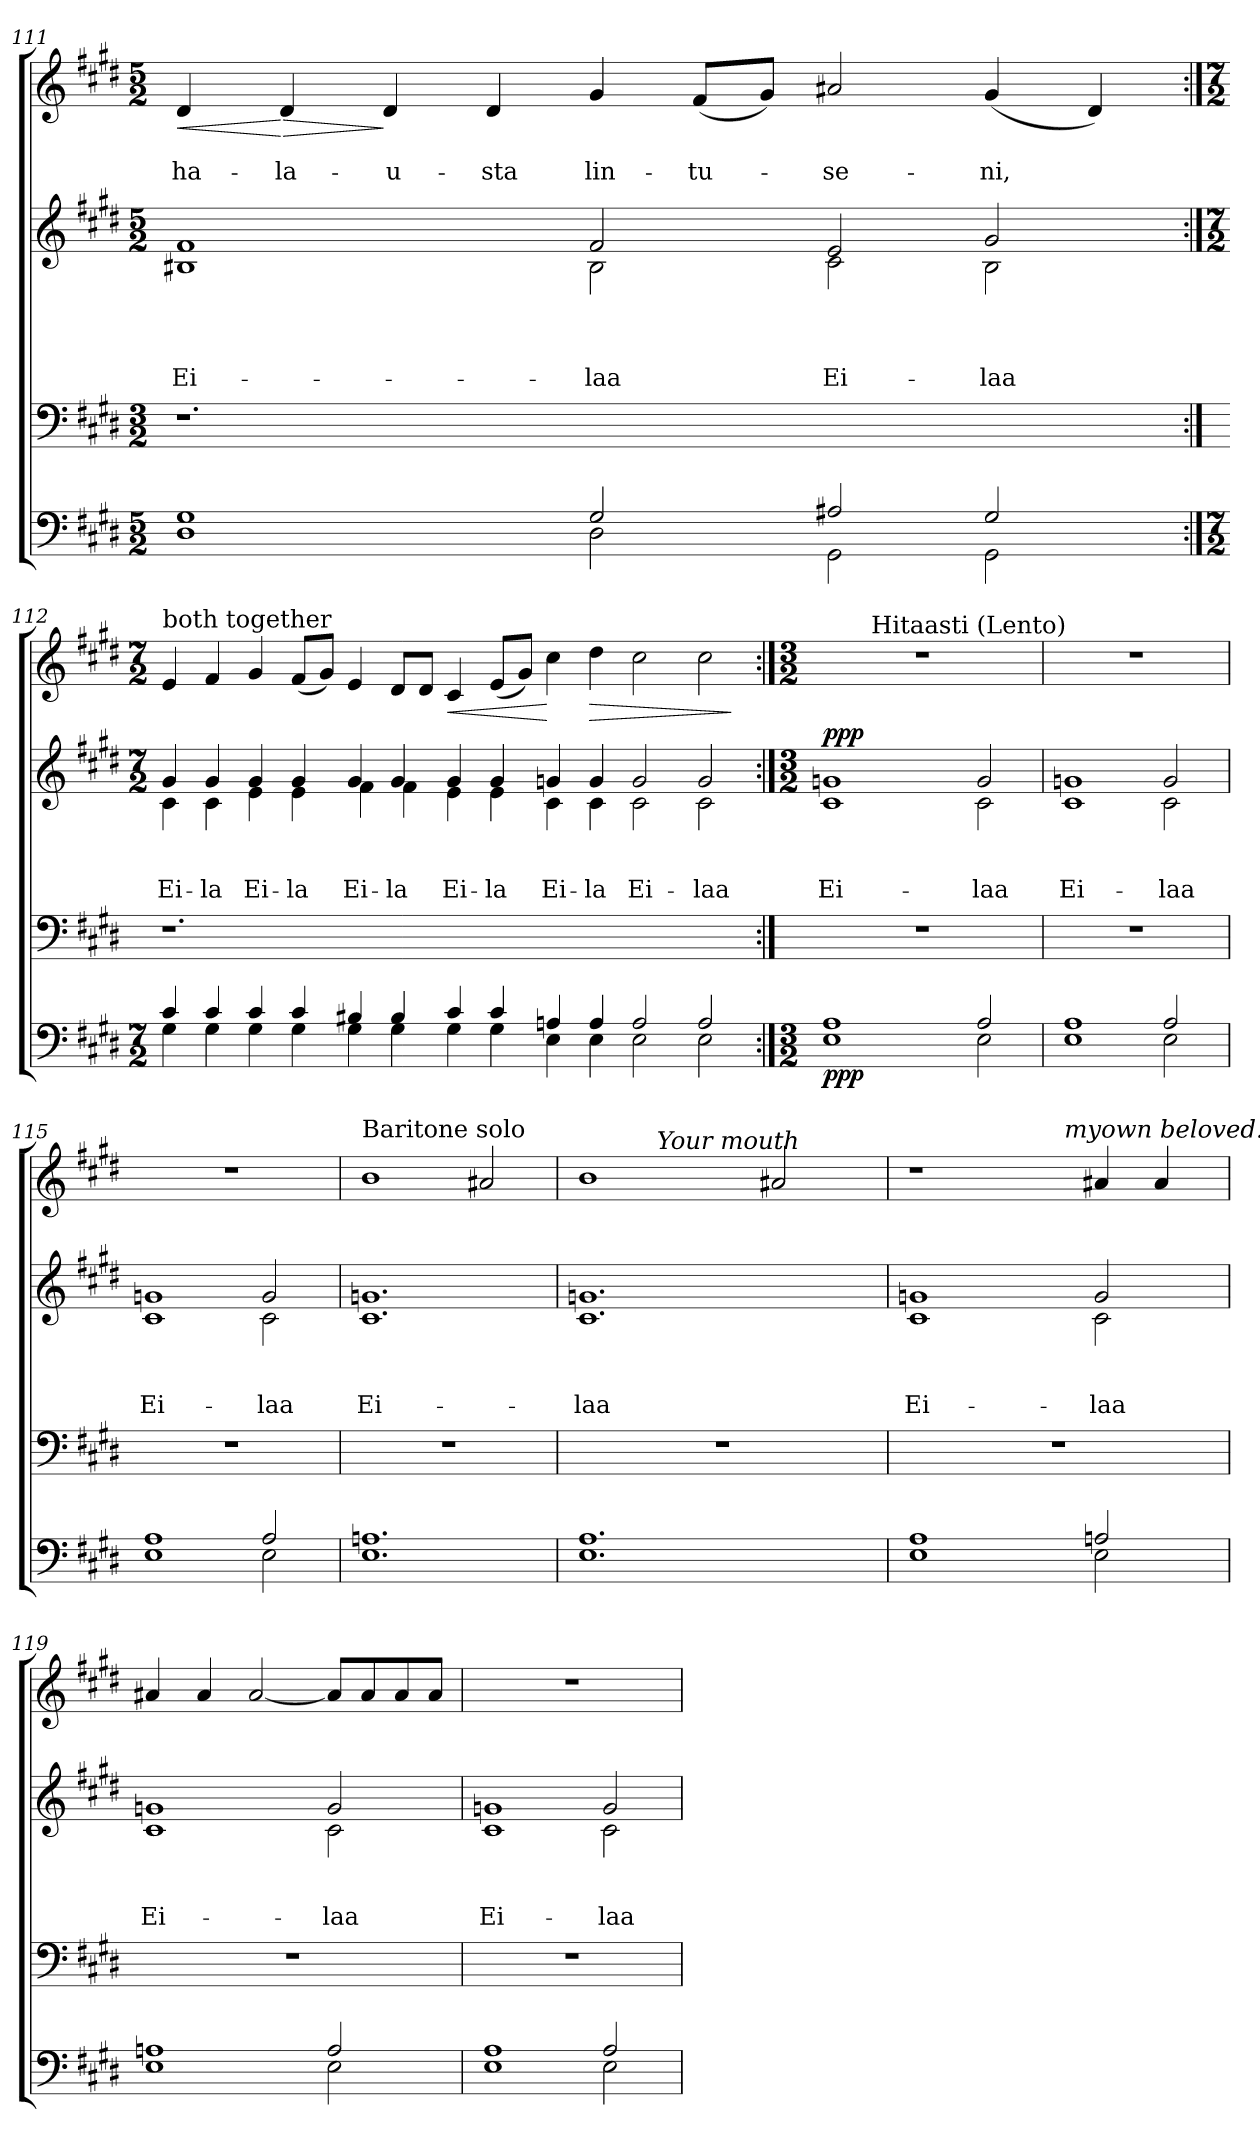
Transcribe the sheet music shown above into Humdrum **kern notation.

**kern	**dynam	**kern	**kern	**text	**text	**text	**text	**dynam	**kern	**text	**text	**dynam
*part4	*part4	*part3	*part2	*part2	*part2	*part2	*part2	*part2	*part1	*part1	*part1	*part1
*staff4	*staff4	*staff3	*staff2	*staff2	*staff2	*staff2	*staff2	*staff2	*staff1	*staff1	*staff1	*staff1
*clefF4	*	*clefF4	*clefG2	*	*	*	*	*	*clefG2	*	*	*
*k[f#c#g#d#]	*	*k[f#c#g#d#]	*k[f#c#g#d#]	*	*	*	*	*	*k[f#c#g#d#]	*	*	*
*E:	*	*E:	*E:	*	*	*	*	*	*E:	*	*	*
*M5/2	*	*M3/2	*M5/2	*	*	*	*	*	*M5/2	*	*	*
=111	=111	=111	=111	=111	=111	=111	=111	=111	=111	=111	=111	=111
*^	*	*	*	*	*	*	*	*	*	*	*	*
!	!	!	!	!	!	!	!	!LO:LY:b	!	!	!	!LO:LY:b	!LO:HP:b
*	*	*	*	*^	*	*	*	*	*	*	*	*	*
1D# 1G#	1ryy	.	1.r	1B#X 1f#	1ryy	.	.	.	Ei-	.	4d#/	.	ha-	<
!	!	!	!	!	!	!	!	!	!	!	!	!	!LO:LY:b	!LO:HP:n=1:b
.	.	.	.	.	.	.	.	.	.	.	4d#/	.	-la-	[ >
!	!	!	!	!	!	!	!	!	!	!	!	!	!LO:LY:b	!
.	.	.	.	.	.	.	.	.	.	.	4d#/	.	-u-	]
!	!	!	!	!	!	!	!	!	!	!	!	!	!LO:LY:b	!
.	.	.	.	.	.	.	.	.	.	.	4d#/	.	-sta	.
!	!	!	!	!	!	!	!	!	!LO:LY:b	!	!	!	!LO:LY:b	!
2G#/	2D#\	.	.	2f#/	2B#\	.	.	.	-laa	.	4g#/	.	lin-	.
!	!	!	!	!	!	!	!	!	!	!	!	!	!LO:LY:b	!
.	.	.	.	.	.	.	.	.	.	.	(<8f#/L	.	-tu-	.
.	.	.	.	.	.	.	.	.	.	.	8g#/J)	.	.	.
!	!	!	!	!	!	!	!	!	!LO:LY:b	!	!	!	!LO:LY:b	!
2A#X/	2GG#\	.	1ryy	2e/	2c#\	.	.	.	Ei-	.	2a#X/	.	-se-	.
!	!	!	!	!	!	!	!	!	!LO:LY:b	!	!	!	!LO:LY:b	!
2G#/	2GG#\	.	.	2g#/	2B#\	.	.	.	-laa	.	(<4g#/	.	-ni,	.
.	.	.	.	.	.	.	.	.	.	.	4d#/)	.	.	.
!!LO:LB:g=z
=112:|!	=112:|!	=112:|!	=112:|!	=112:|!	=112:|!	=112:|!	=112:|!	=112:|!	=112:|!	=112:|!	=112:|!	=112:|!	=112:|!	=112:|!
*M7/2	*	*	*	*M7/2	*	*	*	*	*	*	*M7/2	*	*	*
!	!	!	!	!	!	!	!	!	!	!	!LO:TX:a:t=both together	!	!	!
!	!	!	!	!	!	!	!	!LO:LY:b	!	!	!	!	!	!
4c#/	4G#\	.	1.r	4g#/	4c#\	.	.	Ei-	.	.	4e/	.	.	.
!	!	!	!	!	!	!	!	!LO:LY:b	!	!	!	!	!	!
4c#/	4G#\	.	.	4g#/	4c#\	.	.	-la	.	.	4f#/	.	.	.
!	!	!	!	!	!	!	!	!LO:LY:b	!	!	!	!	!	!
4c#/	4G#\	.	.	4g#/	4e\	.	.	Ei-	.	.	4g#/	.	.	.
!	!	!	!	!	!	!	!	!LO:LY:b	!	!	!	!	!	!
4c#/	4G#\	.	.	4g#/	4e\	.	.	-la	.	.	(<8f#/L	.	.	.
.	.	.	.	.	.	.	.	.	.	.	8g#/J)	.	.	.
!	!	!	!	!	!	!	!	!LO:LY:b	!	!	!	!	!	!
4B#X/	4G#\	.	.	4g#/	4f#\	.	.	Ei-	.	.	4e/	.	.	.
!	!	!	!	!	!	!	!	!LO:LY:b	!	!	!	!	!	!
4B#/	4G#\	.	.	4g#/	4f#\	.	.	-la	.	.	8d#/L	.	.	.
.	.	.	.	.	.	.	.	.	.	.	8d#/J	.	.	.
!	!	!	!	!	!	!	!	!LO:LY:b	!	!	!	!	!	!LO:HP:b
4c#/	4G#\	.	0ryy	4g#/	4e\	.	.	Ei-	.	.	4c#/	.	.	<
!	!	!	!	!	!	!	!	!LO:LY:b	!	!	!	!	!	!
4c#/	4G#\	.	.	4g#/	4e\	.	.	-la	.	.	(<8e/L	.	.	.
.	.	.	.	.	.	.	.	.	.	.	8g#/J)	.	.	.
!	!	!	!	!	!	!	!	!LO:LY:b	!	!	!	!	!	!
4An/	4E\	.	.	4gn/	4c#\	.	.	Ei-	.	.	4cc#\	.	.	[
!	!	!	!	!	!	!	!	!LO:LY:b	!	!	!	!	!	!LO:HP:b
4A/	4E\	.	.	4g/	4c#\	.	.	-la	.	.	4dd#\	.	.	>
!	!	!	!	!	!	!	!	!LO:LY:b	!	!	!	!	!	!
2A/	2E\	.	.	2g/	2c#\	.	.	Ei-	.	.	2cc#\	.	.	.
!	!	!	!	!	!	!	!	!LO:LY:b	!	!	!	!	!	!
2A/	2E\	.	.	2g/	2c#\	.	.	-laa	.	.	2cc#\	.	.	.
*v	*v	*	*	*v	*v	*	*	*	*	*	*	*	*	*
.	.	.	.	.	.	.	.	.	.	.	.	]
=113:|!	=113:|!	=113:|!	=113:|!	=113:|!	=113:|!	=113:|!	=113:|!	=113:|!	=113:|!	=113:|!	=113:|!	=113:|!
*M3/2	*	*	*M3/2	*	*	*	*	*	*M3/2	*	*	*
*^	*	*	*	*	*	*	*	*	*	*	*	*
!	!	!LO:DY:b	!	!	!	!	!LO:LY:b	!	!LO:DY:a	!	!	!	!
*	*	*	*	*^	*	*	*	*	*	*^	*	*	*
1E 1A	1ryy	ppp	1.r	1c# 1gn	1ryy	.	.	Ei-	.	ppp	1.r	6ryy	.	.	.
.	.	.	.	.	.	.	.	.	.	.	.	24ryy	.	.	.
!	!	!	!	!	!	!	!	!	!	!	!	!LO:TX:a:t=Hitaasti (Lento)	!	!	!
.	.	.	.	.	.	.	.	.	.	.	.	3%2ryy	.	.	.
.	.	.	.	.	.	.	.	.	.	.	.	3...ryy	.	.	.
!	!	!	!	!	!	!	!	!LO:LY:b	!	!	!	!	!	!	!
2A/	2E\	.	.	2g/	2c#\	.	.	-laa	.	.	.	.	.	.	.
=114	=114	=114	=114	=114	=114	=114	=114	=114	=114	=114	=114	=114	=114	=114	=114
!	!	!	!	!	!	!	!	!LO:LY:b	!	!	!	!	!	!	!
*	*	*	*	*	*	*	*	*	*	*	*v	*v	*	*	*
1E 1A	1ryy	.	1.r	1c# 1gn	1ryy	.	.	Ei-	.	.	1.r	.	.	.
!	!	!	!	!	!	!	!	!LO:LY:b	!	!	!	!	!	!
2A/	2E\	.	.	2g/	2c#\	.	.	-laa	.	.	.	.	.	.
!!LO:LB:g=z
=115	=115	=115	=115	=115	=115	=115	=115	=115	=115	=115	=115	=115	=115	=115
!	!	!	!	!	!	!	!	!LO:LY:b	!	!	!	!	!	!
1E 1A	1ryy	.	1.r	1c# 1gn	1ryy	.	.	Ei-	.	.	1.r	.	.	.
!	!	!	!	!	!	!	!	!LO:LY:b	!	!	!	!	!	!
2A/	2E\	.	.	2g/	2c#\	.	.	-laa	.	.	.	.	.	.
=116	=116	=116	=116	=116	=116	=116	=116	=116	=116	=116	=116	=116	=116	=116
!	!	!	!	!	!	!	!	!	!	!	!LO:TX:a:t=Baritone solo	!	!	!
!	!	!	!	!	!	!	!	!LO:LY:b	!	!	!	!	!	!
*v	*v	*	*	*v	*v	*	*	*	*	*	*	*	*	*
1.E 1.An	.	1.r	1.c# 1.gn	.	.	Ei-	.	.	1b	.	.	.
.	.	.	.	.	.	.	.	.	2a#X/	.	.	.
=117	=117	=117	=117	=117	=117	=117	=117	=117	=117	=117	=117	=117
!	!	!	!	!	!	!LO:LY:b	!	!	!	!	!	!
*	*	*	*	*	*	*	*	*	*^	*	*	*
1.E 1.A	.	1.r	1.c# 1.gn	.	.	-laa	.	.	1b	6ryy	.	.	.
.	.	.	.	.	.	.	.	.	.	12ryy	.	.	.
.	.	.	.	.	.	.	.	.	.	48ryy	.	.	.
!	!	!	!	!	!	!	!	!	!	!LO:TX:a:i:t=Your mouth	!	!	!
.	.	.	.	.	.	.	.	.	.	3%2ryy	.	.	.
.	.	.	.	.	.	.	.	.	.	3ryy	.	.	.
.	.	.	.	.	.	.	.	.	2a#X/	.	.	.	.
.	.	.	.	.	.	.	.	.	.	6ryy	.	.	.
.	.	.	.	.	.	.	.	.	.	24.ryy	.	.	.
=118	=118	=118	=118	=118	=118	=118	=118	=118	=118	=118	=118	=118	=118
*^	*	*	*	*	*	*	*	*	*	*	*	*	*
!	!	!	!	!	!	!	!LO:LY:b	!	!	!	!	!	!	!
*	*	*	*	*^	*	*	*	*	*	*	*	*	*	*
1E 1A	1ryy	.	1.r	1c# 1gn	1ryy	.	.	Ei-	.	.	1r	3%2ryy	.	.	.
.	.	.	.	.	.	.	.	.	.	.	.	6ryy	.	.	.
.	.	.	.	.	.	.	.	.	.	.	.	24.ryy	.	.	.
!	!	!	!	!	!	!	!	!	!	!	!	!LO:TX:a:i:t=myown beloved.	!	!	!
.	.	.	.	.	.	.	.	.	.	.	.	3ryy	.	.	.
!	!	!	!	!	!	!	!	!LO:LY:b	!	!	!	!	!	!	!
2An/	2E\	.	.	2g/	2c#\	.	.	-laa	.	.	4a#X/	.	.	.	.
.	.	.	.	.	.	.	.	.	.	.	.	6ryy	.	.	.
.	.	.	.	.	.	.	.	.	.	.	4a#/	.	.	.	.
.	.	.	.	.	.	.	.	.	.	.	.	12ryy	.	.	.
.	.	.	.	.	.	.	.	.	.	.	.	48ryy	.	.	.
=119	=119	=119	=119	=119	=119	=119	=119	=119	=119	=119	=119	=119	=119	=119	=119
!	!	!	!	!	!	!	!	!LO:LY:b	!	!	!	!	!	!	!
*	*	*	*	*	*	*	*	*	*	*	*v	*v	*	*	*
1E 1An	1ryy	.	1.r	1c# 1gn	1ryy	.	.	Ei-	.	.	4a#X/	.	.	.
.	.	.	.	.	.	.	.	.	.	.	4a#/	.	.	.
.	.	.	.	.	.	.	.	.	.	.	[<2a#/	.	.	.
!	!	!	!	!	!	!	!	!LO:LY:b	!	!	!	!	!	!
2A/	2E\	.	.	2g/	2c#\	.	.	-laa	.	.	8a#/L]	.	.	.
.	.	.	.	.	.	.	.	.	.	.	8a#/	.	.	.
.	.	.	.	.	.	.	.	.	.	.	8a#/	.	.	.
.	.	.	.	.	.	.	.	.	.	.	8a#/J	.	.	.
!!LO:PB:g=z
=120	=120	=120	=120	=120	=120	=120	=120	=120	=120	=120	=120	=120	=120	=120
!	!	!	!	!	!	!	!	!LO:LY:b	!	!	!	!	!	!
1E 1A	1ryy	.	1.r	1c# 1gn	1ryy	.	.	Ei-	.	.	1.r	.	.	.
!	!	!	!	!	!	!	!	!LO:LY:b	!	!	!	!	!	!
2A/	2E\	.	.	2g/	2c#\	.	.	-laa	.	.	.	.	.	.
*v	*v	*	*	*v	*v	*	*	*	*	*	*	*	*	*
=	=	=	=	=	=	=	=	=	=	=	=	=
*-	*-	*-	*-	*-	*-	*-	*-	*-	*-	*-	*-	*-
